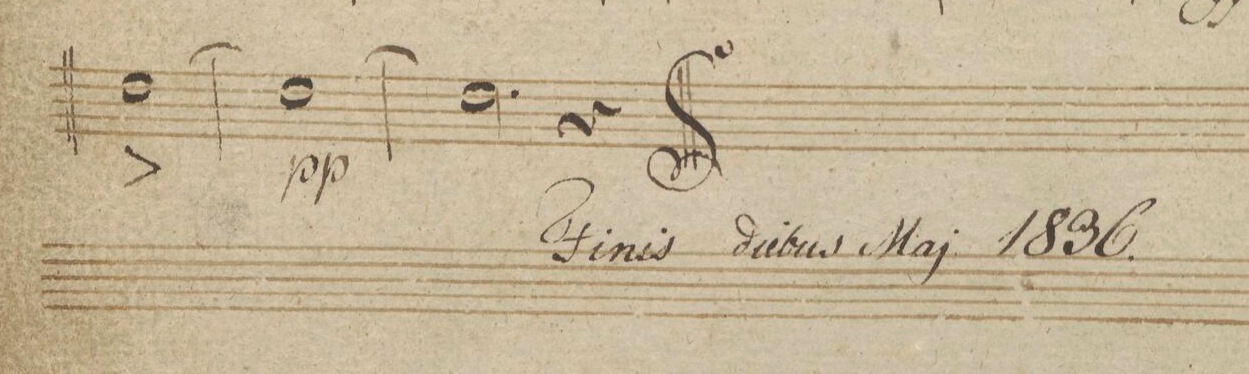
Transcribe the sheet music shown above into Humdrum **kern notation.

**kern	**dynam
*I"Clarinetto 2do in B.	*
*clefG2	*
*k[b-]	*
*met(c|)	*
*M2/2	*
[1cc\^<	.
=108	=108
1cc\_	pp
=109	=109
2.cc\]	.
4r	.
==	==
*-	*-
